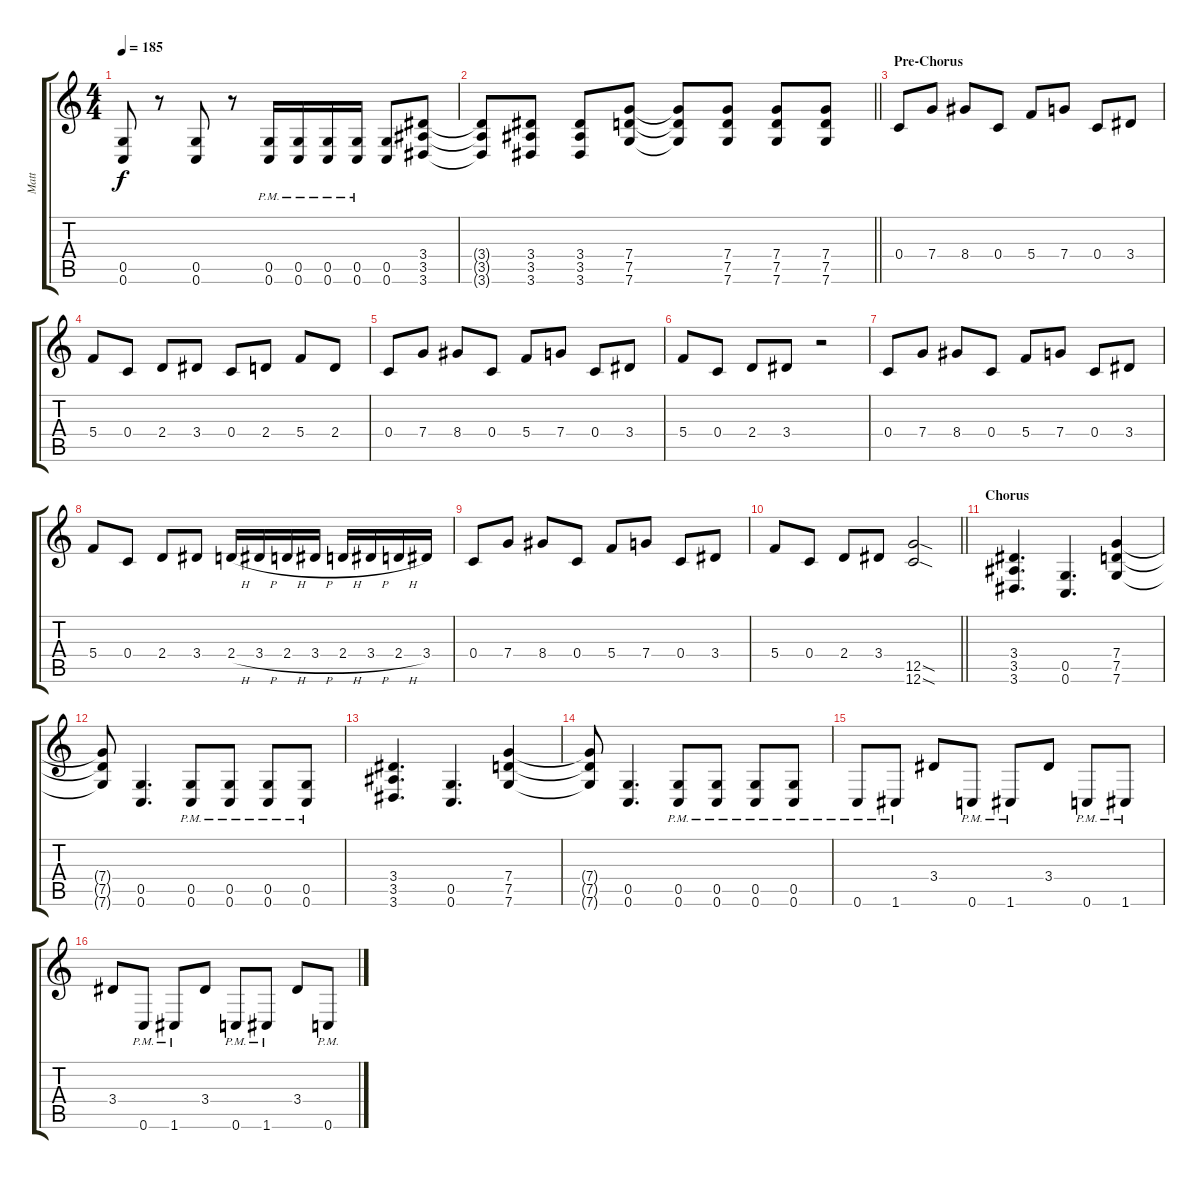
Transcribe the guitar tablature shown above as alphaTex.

\track ("Matt" "Matt") {instrument distortionguitar}
\staff {score tabs}
\tuning (D4 A3 F3 C3 G2 C2) {hide}
\ts (4 4)
\tempo 185
\clef g2
\ks c
(0.5 0.6).8{dy f} r.8 (0.5 0.6).8 r.8 (0.5{pm} 0.6{pm}).16 (0.5{pm} 0.6{pm}).16 (0.5{pm} 0.6{pm}).16 (0.5{pm} 0.6{pm}).16 (0.5 0.6).8 (3.4 3.5 3.6).8 |
\barLineRight lightlight
(3.4{t} 3.5{t} 3.6{t}).8 (3.4 3.5 3.6).8 (3.4 3.5 3.6).8 (7.4 7.5 7.6).8 (7.4{t} 7.5{t} 7.6{t}).8 (7.4 7.5 7.6).8 (7.4 7.5 7.6).8 (7.4 7.5 7.6).8 |
\section ("" "Pre-Chorus")
0.4.8 7.4.8 8.4.8 0.4.8 5.4.8 7.4.8 0.4.8 3.4.8 |
5.4.8 0.4.8 2.4.8 3.4.8 0.4.8 2.4.8 5.4.8 2.4.8 |
0.4.8 7.4.8 8.4.8 0.4.8 5.4.8 7.4.8 0.4.8 3.4.8 |
5.4.8 0.4.8 2.4.8 3.4.8 r.2 |
0.4.8 7.4.8 8.4.8 0.4.8 5.4.8 7.4.8 0.4.8 3.4.8 |
5.4.8 0.4.8 2.4.8 3.4.8 2.4{h}.16 3.4{h}.16 2.4{h}.16 3.4{h}.16 2.4{h}.16 3.4{h}.16 2.4{h}.16 3.4.16 |
0.4.8 7.4.8 8.4.8 0.4.8 5.4.8 7.4.8 0.4.8 3.4.8 |
\barLineRight lightlight
5.4.8 0.4.8 2.4.8 3.4.8 (12.5{sod} 12.6{sod}).2 |
\section ("" "Chorus")
(3.4 3.5 3.6).4{d instrument distortionguitar} (0.5 0.6).4{d} (7.4 7.5 7.6).4 |
(7.4{t} 7.5{t} 7.6{t}).8 (0.5 0.6).4{d} (0.5{pm} 0.6{pm}).8 (0.5{pm} 0.6{pm}).8 (0.5{pm} 0.6{pm}).8 (0.5{pm} 0.6{pm}).8 |
(3.4 3.5 3.6).4{d instrument distortionguitar} (0.5 0.6).4{d} (7.4 7.5 7.6).4 |
(7.4{t} 7.5{t} 7.6{t}).8 (0.5 0.6).4{d} (0.5{pm} 0.6{pm}).8 (0.5{pm} 0.6{pm}).8 (0.5{pm} 0.6{pm}).8 (0.5{pm} 0.6{pm}).8 |
0.6{pm}.8 1.6{pm}.8 3.4.8 0.6{pm}.8 1.6{pm}.8 3.4.8 0.6{pm}.8 1.6{pm}.8 |
3.4.8 0.6{pm}.8 1.6{pm}.8 3.4.8 0.6{pm}.8 1.6{pm}.8 3.4.8 0.6{pm}.8
